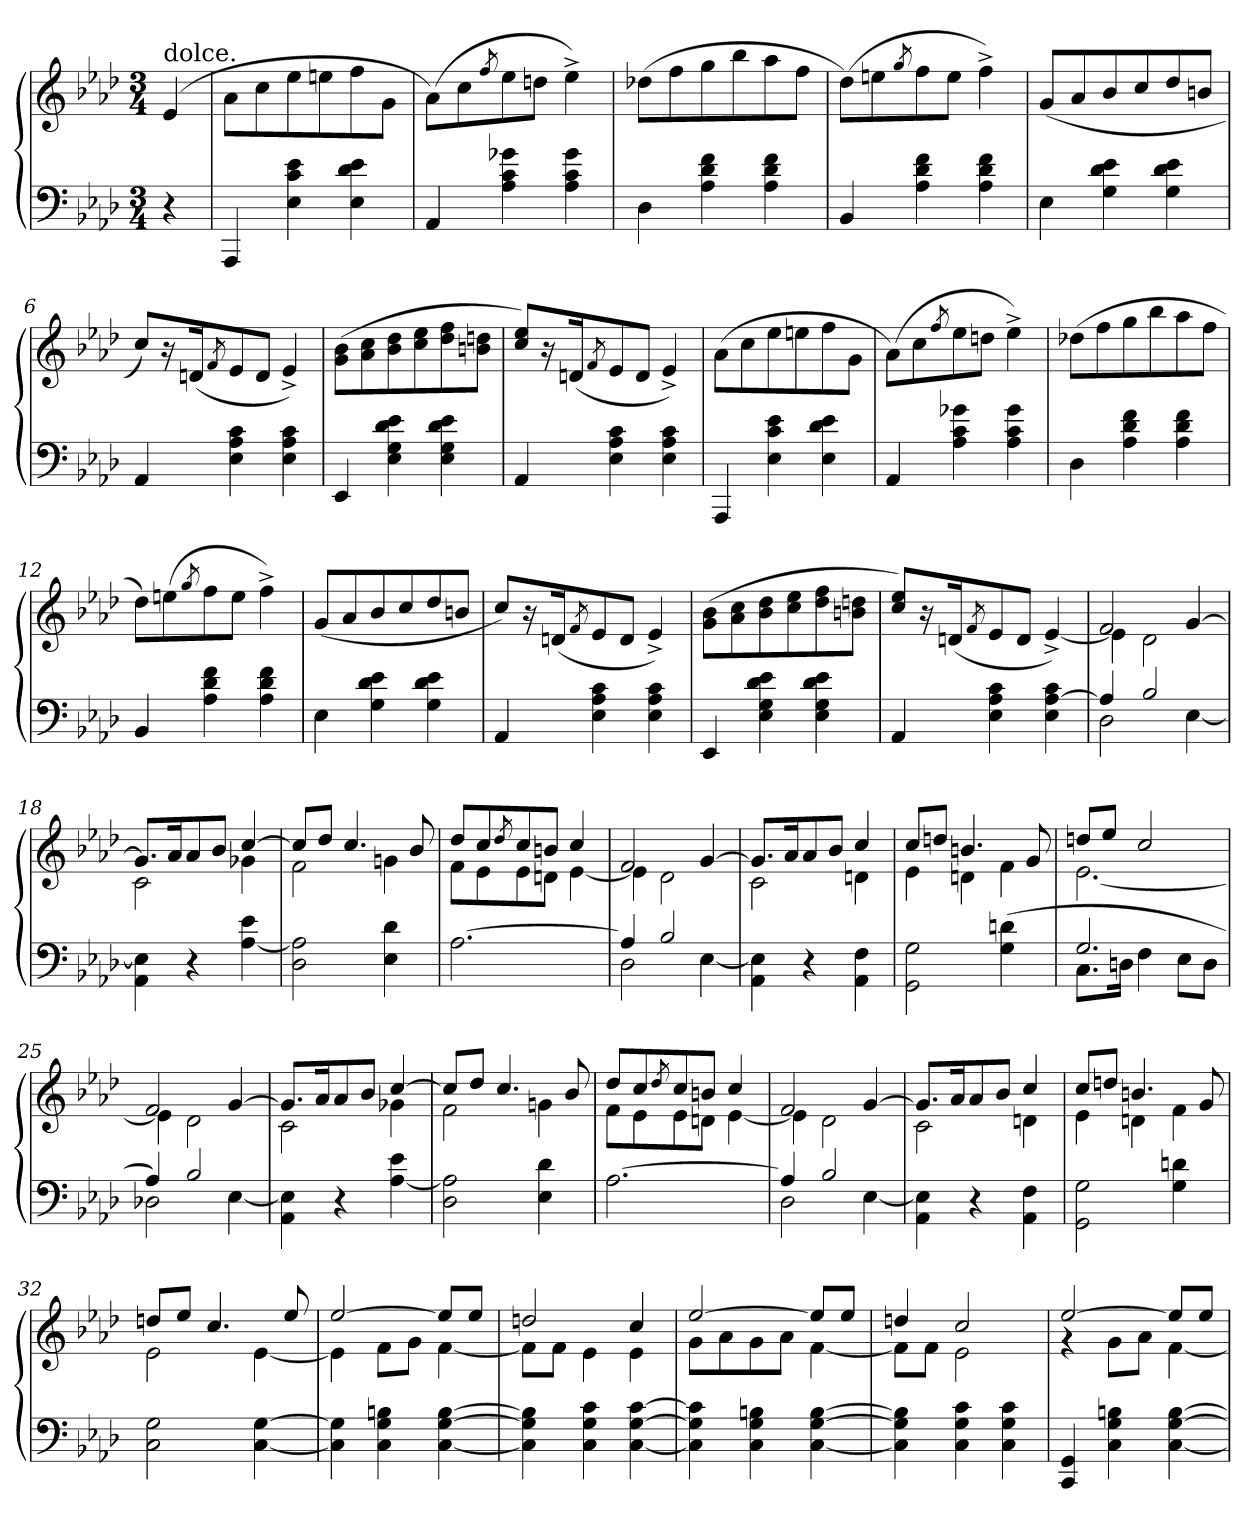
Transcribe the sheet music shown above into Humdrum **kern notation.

**kern	**kern
*part1	*part1
*staff2	*staff1
*clefF4	*clefG2
*k[b-e-a-d-]	*k[b-e-a-d-]
*A-:	*A-:
*M3/4	*M3/4
=	=
!	!LO:TX:a:t=dolce.
4r	(>4e-
=1	=1
4AAA-	8a-L
.	8cc
4e- 4c 4E-	8ee-
.	8een
4e- 4d- 4E-	8ff
.	8gJ
=2	=2
4AA-	(>8a-L)
.	8cc
.	8qff/
4g-X 4c 4A-	8ee-
.	8ddnJ
4g- 4c 4A-	4ee-^>)
=3	=3
4D-	(>8dd-XL
.	8ff
4f 4d- 4A-	8gg
.	8bb-
4f 4d- 4A-	8aa-
.	8ffJ
=4	=4
4BB-	(8dd-L)
.	8een
.	8qgg/
4f 4d- 4A-	8ff
.	8eeJ
4f 4d- 4A-	4ff^>)
=5	=5
4E-	(<8g/L
.	8a-
4e- 4d- 4G	8b-
.	8cc
4e- 4d- 4G	8dd-
.	8bnJ
=6	=6
4AA-	8ccL)
.	16r
.	(<16dnk
.	8qf/
4c 4A- 4E-	8e-
.	8dJ
4c 4A- 4E-	4e-^<)
=7	=7
4EE-	(>8b- 8gL
.	8cc 8a-
4e- 4d- 4G 4E-	8dd- 8b-
.	8ee- 8cc
4e- 4d- 4G 4E-	8ff 8dd-
.	8ddn 8bnJ
=8	=8
4AA-	8ee-/ 8cc/L)
.	16r
.	(<16dnk
.	8qf/
4c 4A- 4E-	8e-
.	8dJ
4c 4A- 4E-	4e-^<)
=9	=9
4AAA-	(>8a-L
.	8cc
4e- 4c 4E-	8ee-
.	8een
4e- 4d- 4E-	8ff
.	8gJ
=10	=10
4AA-	(>8a-L)
.	8cc
.	8qff/
4g-X 4c 4A-	8ee-
.	8ddnJ
4g- 4c 4A-	4ee-^>)
=11	=11
4D-	(>8dd-XL
.	8ff
4f 4d- 4A-	8gg
.	8bb-
4f 4d- 4A-	8aa-
.	8ffJ
=12	=12
4BB-	8dd-L)
.	(>8een
.	8qgg/
4f 4d- 4A-	8ff
.	8eeJ
4f 4d- 4A-	4ff^>)
=13	=13
4E-	(<8g/L
.	8a-/
4e- 4d- 4G	8b-/
.	8cc/
4e- 4d- 4G	8dd-/
.	8bn/J
=14	=14
4AA-	8ccL)
.	16r
.	(<16dnk
.	8qf/
4c 4A- 4E-	8e-
.	8dJ
4c 4A- 4E-	4e-^<)
=15	=15
4EE-	(>8b- 8gL
.	8cc 8a-
4e- 4d- 4G 4E-	8dd- 8b-
.	8ee- 8cc
4e- 4d- 4G 4E-	8ff 8dd-
.	8ddn 8bnJ
=16	=16
4AA-	8ee-/ 8cc/L)
.	16r
.	(<16dn/k
.	8qf/
4c 4A- 4E-	8e-/
.	8d/J
4c [4A- 4E-	[4e-^<)
=17	=17
*^	*^
4A-]	2D-	2f	4e-]
2B-	.	.	2d-
.	[4E-	[4g	.
*v	*v	*	*
=18	=18	=18
4E-]\ 4AA-\	8.gL]	2c
.	16a-k	.
4r	8a-	.
.	8b-J	.
4e- [4A-	[4cc	4g-X
=19	=19	=19
2A-] 2D-	8ccL]	2f
.	8dd-J	.
.	4.cc	.
4d- 4E-	.	4gn
.	8b-	.
=20	=20	=20
[2.A-	8dd-L	8fL
.	8cc	8e-
.	8qdd-/	.
.	8cc	8e-
.	8bnJ	8dnJ
.	4cc	[4e-
=21	=21	=21
*^	*	*
4A-]	2D-	2f	4e-]
2B-	.	.	2d-
.	[4E-	[4g	.
*v	*v	*	*
=22	=22	=22
4E-]\ 4AA-\	8.gL]	2c
.	16a-k	.
4r	8a-	.
.	8b-J	.
4F\ 4AA-\	4cc	4dn
=23	=23	=23
2G\ 2GG\	8ccL	4e-
.	8ddJ	.
.	4.bn	4dn
(<4dn 4G	.	4f
.	8g	.
=24	=24	=24
*^	*	*
2.G	8.CL	8ddnL	[2.e-
.	.	8ee-J	.
.	16DnJk	.	.
.	4F	2cc	.
.	8E-L	.	.
.	8DJ	.	.
=25	=25	=25	=25
4A-	2D-X)	2f	4e-]
2B-	.	.	2d-
.	[4E-	[4g	.
*v	*v	*	*
=26	=26	=26
4E-]\ 4AA-\	8.gL]	2c
.	16a-k	.
4r	8a-	.
.	8b-J	.
4e- [4A-	[4cc	4g-X
=27	=27	=27
2A-] 2D-	8ccL]	2f
.	8dd-J	.
.	4.cc	.
4d- 4E-	.	4gn
.	8b-	.
=28	=28	=28
[2.A-	8dd-L	8fL
.	8cc	8e-
.	8qdd-/	.
.	8cc	8e-
.	8bnJ	8dnJ
.	4cc	[4e-
=29	=29	=29
*^	*	*
4A-]	2D-	2f	4e-]
2B-	.	.	2d-
.	[4E-	[4g	.
*v	*v	*	*
=30	=30	=30
4E-]\ 4AA-\	8.gL]	2c
.	16a-k	.
4r	8a-	.
.	8b-J	.
4F\ 4AA-\	4cc	4dn
=31	=31	=31
2G\ 2GG\	8ccL	4e-
.	8ddnJ	.
.	4.bn	4dn
4dn 4G	.	4f
.	8g	.
=32	=32	=32
2G 2C	8ddnL	2e-
.	8ee-J	.
.	4.cc	.
[4G [4C	.	[4e-
.	8ee-	.
=33	=33	=33
4G] 4C]	[2ee-	4e-]
4Bn 4G 4C	.	8fL
.	.	8gJ
[4B [4G [4C	8ee-L]	[4f
.	8ee-J	.
=34	=34	=34
4B] 4G] 4C]	2ddn	8fL]
.	.	8fJ
4c 4G 4C	.	4e-
[4c [4G [4C	4cc	4e-
=35	=35	=35
4c] 4G] 4C]	[2ee-	8gL
.	.	8a-
4Bn 4G 4C	.	8g
.	.	8a-J
[4B [4G [4C	8ee-L]	[4f\
.	8ee-J	.
=36	=36	=36
4Bn] 4G] 4C]	4ddn	8fL]
.	.	8fJ
4c 4G 4C	2cc	2e-
4c 4G 4C	.	.
=37	=37	=37
4GG 4CC	[2ee-	4rg
4Bn 4G 4C	.	8gL
.	.	8a-J
[4B [4G [4C	8ee-L]	[4f\
.	8ee-J	.
*	*v	*v
=	=
*-	*-
